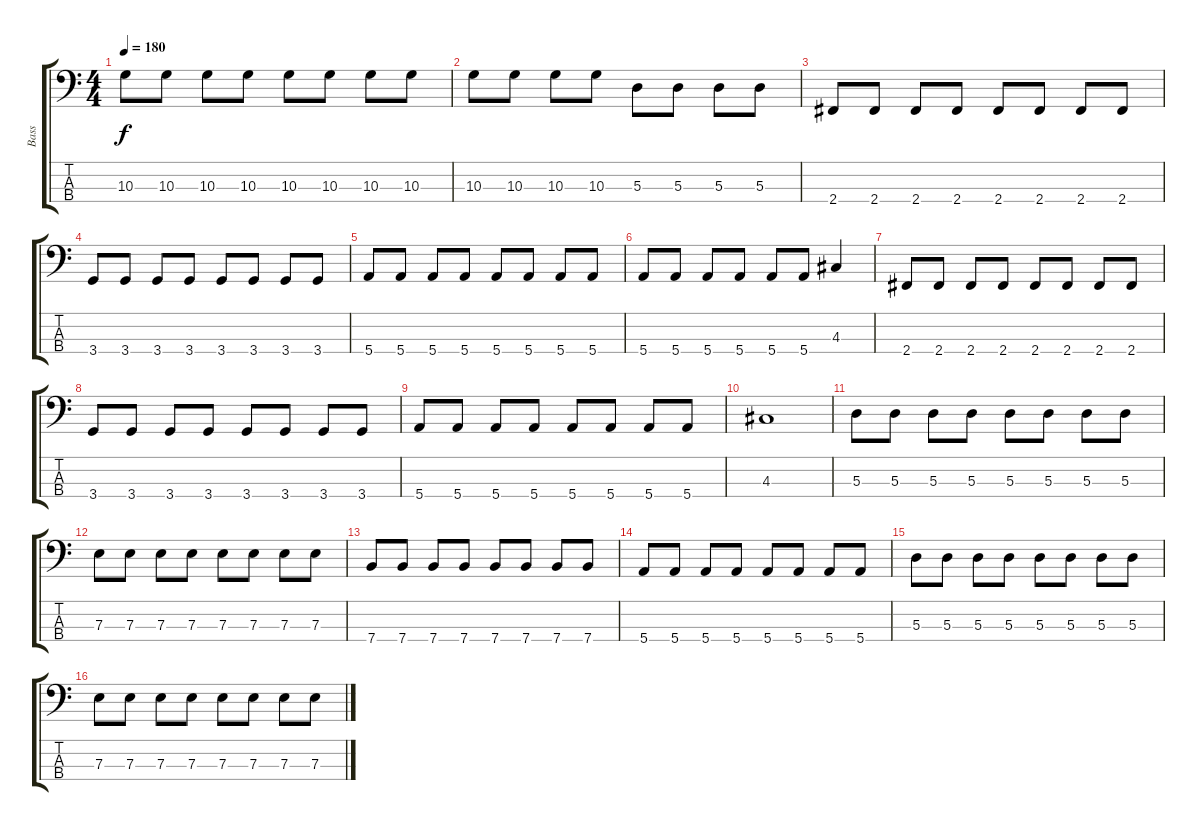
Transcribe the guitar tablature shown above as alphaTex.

\track ("Bass" "Bass") {instrument electricbasspick}
\staff {score tabs}
\tuning (G2 D2 A1 E1) {hide}
\ts (4 4)
\tempo 180
\clef f4
\ks c
10.3.8{dy f} 10.3.8 10.3.8 10.3.8 10.3.8 10.3.8 10.3.8 10.3.8 |
10.3.8 10.3.8 10.3.8 10.3.8 5.3.8 5.3.8 5.3.8 5.3.8 |
2.4.8 2.4.8 2.4.8 2.4.8 2.4.8 2.4.8 2.4.8 2.4.8 |
3.4.8 3.4.8 3.4.8 3.4.8 3.4.8 3.4.8 3.4.8 3.4.8 |
5.4.8 5.4.8 5.4.8 5.4.8 5.4.8 5.4.8 5.4.8 5.4.8 |
5.4.8 5.4.8 5.4.8 5.4.8 5.4.8 5.4.8 4.3.4 |
2.4.8 2.4.8 2.4.8 2.4.8 2.4.8 2.4.8 2.4.8 2.4.8 |
3.4.8 3.4.8 3.4.8 3.4.8 3.4.8 3.4.8 3.4.8 3.4.8 |
5.4.8 5.4.8 5.4.8 5.4.8 5.4.8 5.4.8 5.4.8 5.4.8 |
4.3.1 |
5.3.8 5.3.8 5.3.8 5.3.8 5.3.8 5.3.8 5.3.8 5.3.8 |
7.3.8 7.3.8 7.3.8 7.3.8 7.3.8 7.3.8 7.3.8 7.3.8 |
7.4.8 7.4.8 7.4.8 7.4.8 7.4.8 7.4.8 7.4.8 7.4.8 |
5.4.8 5.4.8 5.4.8 5.4.8 5.4.8 5.4.8 5.4.8 5.4.8 |
5.3.8 5.3.8 5.3.8 5.3.8 5.3.8 5.3.8 5.3.8 5.3.8 |
7.3.8 7.3.8 7.3.8 7.3.8 7.3.8 7.3.8 7.3.8 7.3.8
